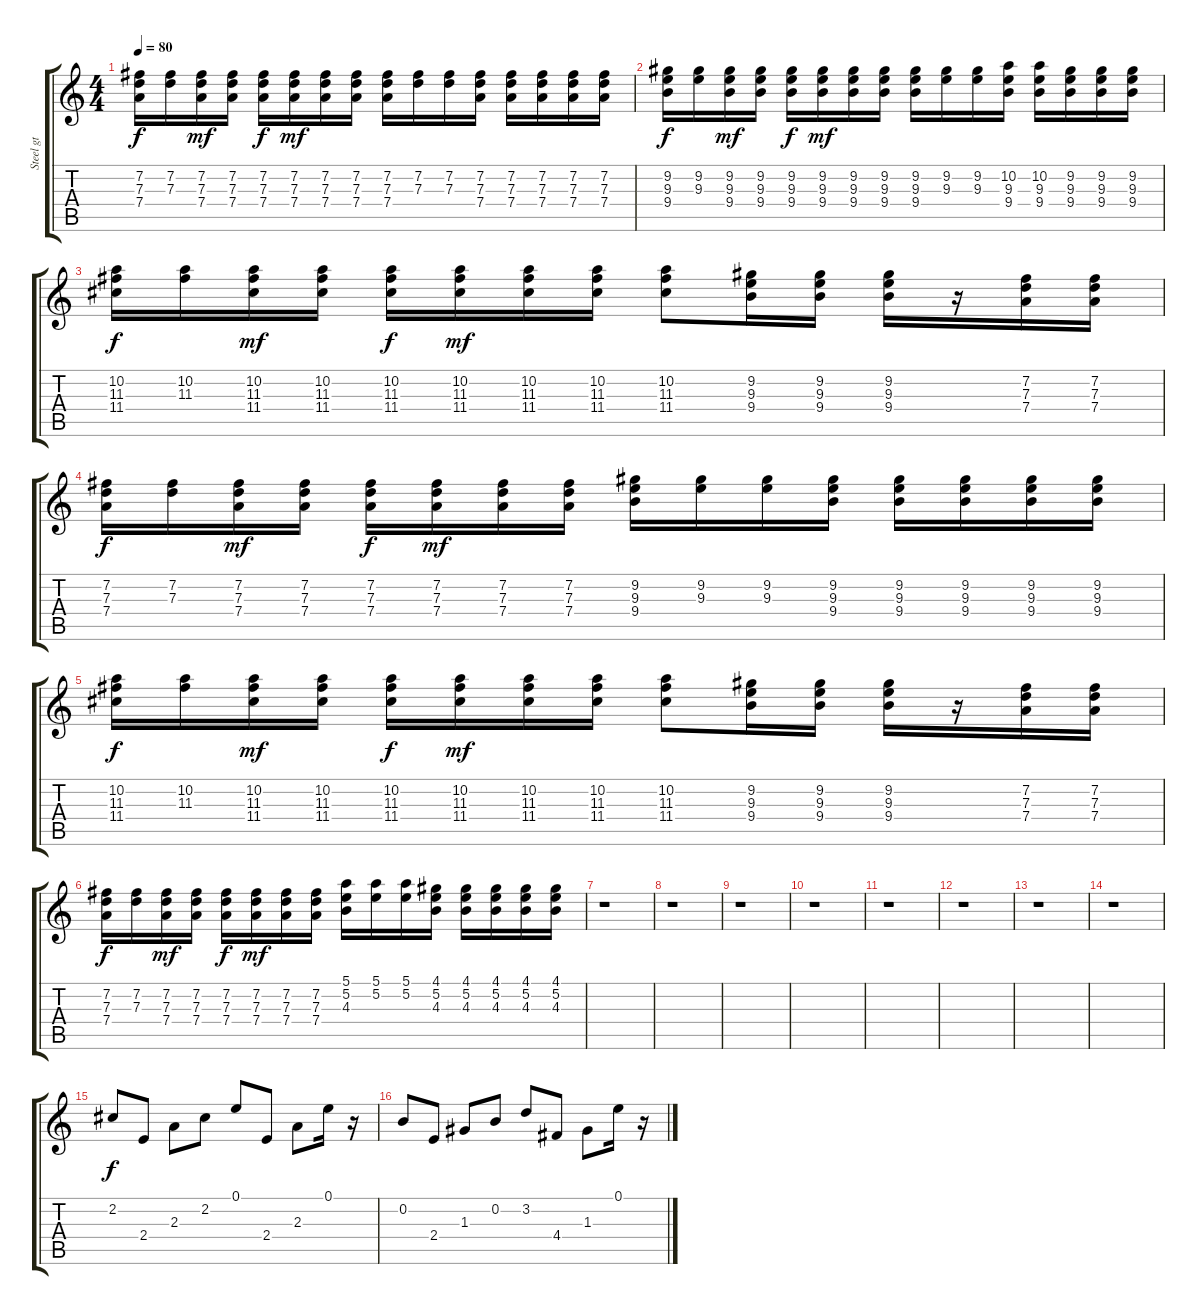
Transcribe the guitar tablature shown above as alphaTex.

\track ("Steel gt" "Steel gt") {instrument acousticguitarsteel}
\staff {score tabs}
\tuning (E4 B3 G3 D3 A2 E2) {hide}
\ts (4 4)
\tempo 80
\clef g2
\ks c
(7.2 7.3 7.4).16{dy f} (7.2 7.3).16 (7.2 7.3 7.4).16{dy mf} (7.2 7.3 7.4).16 (7.2 7.3 7.4).16{dy f} (7.2 7.3 7.4).16{dy mf} (7.2 7.3 7.4).16 (7.2 7.3 7.4).16 (7.2 7.3 7.4).16 (7.2 7.3).16 (7.2 7.3).16 (7.2 7.3 7.4).16 (7.2 7.3 7.4).16 (7.2 7.3 7.4).16 (7.2 7.3 7.4).16 (7.2 7.3 7.4).16 |
(9.2 9.3 9.4).16{dy f} (9.2 9.3).16 (9.2 9.3 9.4).16{dy mf} (9.2 9.3 9.4).16 (9.2 9.3 9.4).16{dy f} (9.2 9.3 9.4).16{dy mf} (9.2 9.3 9.4).16 (9.2 9.3 9.4).16 (9.2 9.3 9.4).16 (9.2 9.3).16 (9.2 9.3).16 (10.2 9.3 9.4).16 (10.2 9.3 9.4).16 (9.2 9.3 9.4).16 (9.2 9.3 9.4).16 (9.2 9.3 9.4).16 |
(10.2 11.3 11.4).16{dy f} (10.2 11.3).16 (10.2 11.3 11.4).16{dy mf} (10.2 11.3 11.4).16 (10.2 11.3 11.4).16{dy f} (10.2 11.3 11.4).16{dy mf} (10.2 11.3 11.4).16 (10.2 11.3 11.4).16 (10.2 11.3 11.4).8 (9.2 9.3 9.4).16 (9.2 9.3 9.4).16 (9.2 9.3 9.4).16 r.16 (7.2 7.3 7.4).16 (7.2 7.3 7.4).16 |
(7.2 7.3 7.4).16{dy f} (7.2 7.3).16 (7.2 7.3 7.4).16{dy mf} (7.2 7.3 7.4).16 (7.2 7.3 7.4).16{dy f} (7.2 7.3 7.4).16{dy mf} (7.2 7.3 7.4).16 (7.2 7.3 7.4).16 (9.2 9.3 9.4).16 (9.2 9.3).16 (9.2 9.3).16 (9.2 9.3 9.4).16 (9.2 9.3 9.4).16 (9.2 9.3 9.4).16 (9.2 9.3 9.4).16 (9.2 9.3 9.4).16 |
(10.2 11.3 11.4).16{dy f} (10.2 11.3).16 (10.2 11.3 11.4).16{dy mf} (10.2 11.3 11.4).16 (10.2 11.3 11.4).16{dy f} (10.2 11.3 11.4).16{dy mf} (10.2 11.3 11.4).16 (10.2 11.3 11.4).16 (10.2 11.3 11.4).8 (9.2 9.3 9.4).16 (9.2 9.3 9.4).16 (9.2 9.3 9.4).16 r.16 (7.2 7.3 7.4).16 (7.2 7.3 7.4).16 |
(7.2 7.3 7.4).16{dy f} (7.2 7.3).16 (7.2 7.3 7.4).16{dy mf} (7.2 7.3 7.4).16 (7.2 7.3 7.4).16{dy f} (7.2 7.3 7.4).16{dy mf} (7.2 7.3 7.4).16 (7.2 7.3 7.4).16 (5.1 5.2 4.3).16 (5.1 5.2).16 (5.1 5.2).16 (4.1 5.2 4.3).16 (4.1 5.2 4.3).16 (4.1 5.2 4.3).16 (4.1 5.2 4.3).16 (4.1 5.2 4.3).16 |
r.1 |
r.1 |
r.1 |
r.1 |
r.1 |
r.1 |
r.1 |
r.1 |
2.2.8{dy f} 2.4.8 2.3.8 2.2.8 0.1.8 2.4.8 2.3.8 0.1.16 r.16 |
0.2.8 2.4.8 1.3.8 0.2.8 3.2.8 4.4.8 1.3.8 0.1.16 r.16
